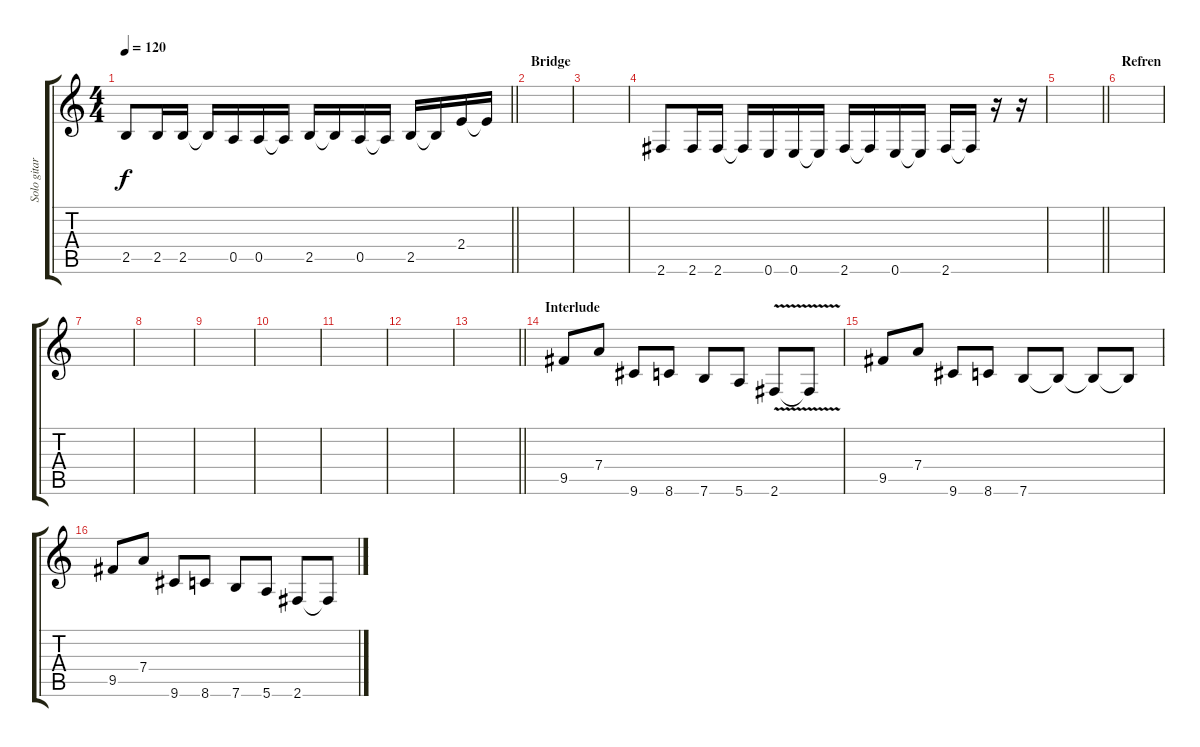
\track ("Solo gitara" "Solo gitar") {instrument distortionguitar}
\staff {score tabs}
\tuning (E4 B3 G3 D3 A2 E2) {hide}
\ts (4 4)
\tempo 120
\clef g2
\barLineRight lightlight
\ks c
2.5.8{dy f} 2.5.16 2.5.16 2.5{t}.16 0.5.16 0.5.16 0.5{t}.16 2.5.16 2.5{t}.16 0.5.16 0.5{t}.16 2.5.16 2.5{t}.16 2.4.16 2.4{t}.16 |
\section ("" "Bridge")
|
|
2.6.8 2.6.16 2.6.16 2.6{t}.16 0.6.16 0.6.16 0.6{t}.16 2.6.16 2.6{t}.16 0.6.16 0.6{t}.16 2.6.16 2.6{t}.16 r.16 r.16 |
\barLineRight lightlight
|
\section ("" "Refren")
|
|
|
|
|
|
|
\barLineRight lightlight
|
\section ("" "Interlude")
9.5.8 7.4.8 9.6.8 8.6.8 7.6.8 5.6.8 2.6{v}.8 2.6{t}.8 |
9.5.8 7.4.8 9.6.8 8.6.8 7.6.8 7.6{t}.8 7.6{t}.8 7.6{t}.8 |
9.5.8 7.4.8 9.6.8 8.6.8 7.6.8 5.6.8 2.6.8 2.6{t}.8
